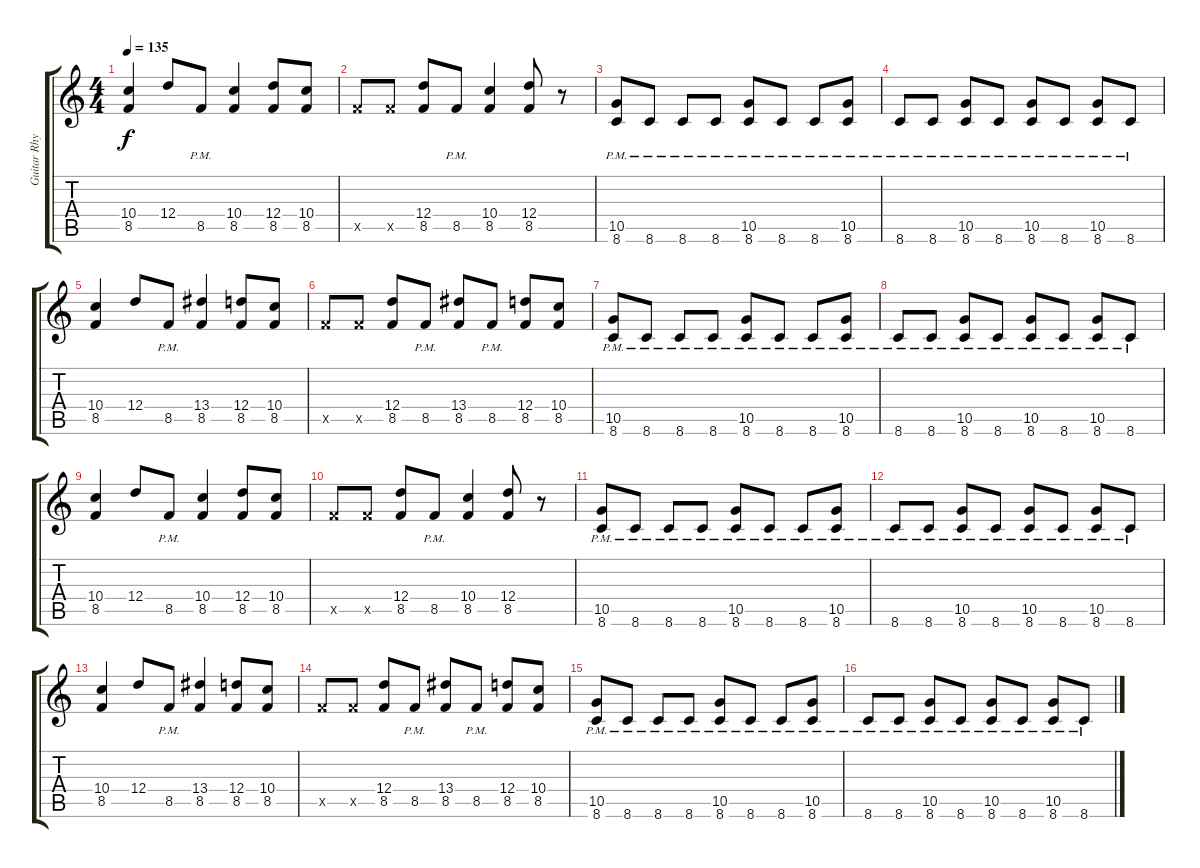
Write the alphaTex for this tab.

\track ("Guitar Rhythm" "Guitar Rhy") {instrument distortionguitar}
\staff {score tabs}
\tuning (E4 B3 G3 D3 A2 E2) {hide}
\ts (4 4)
\tempo 135
\clef g2
\ks c
(10.4 8.5).4{dy f} 12.4.8 8.5{pm}.8 (10.4 8.5).4 (12.4 8.5).8 (10.4 8.5).8 |
8.5{x}.8 8.5{x}.8 (12.4 8.5).8 8.5{pm}.8 (10.4 8.5).4 (12.4 8.5).8 r.8 |
(10.5{pm} 8.6{pm}).8 8.6{pm}.8 8.6{pm}.8 8.6{pm}.8 (10.5{pm} 8.6{pm}).8 8.6{pm}.8 8.6{pm}.8 (10.5{pm} 8.6{pm}).8 |
8.6{pm}.8 8.6{pm}.8 (10.5{pm} 8.6{pm}).8 8.6{pm}.8 (10.5{pm} 8.6{pm}).8 8.6{pm}.8 (10.5{pm} 8.6{pm}).8 8.6{pm}.8 |
(10.4 8.5).4 12.4.8 8.5{pm}.8 (13.4 8.5).4 (12.4 8.5).8 (10.4 8.5).8 |
8.5{x}.8 8.5{x}.8 (12.4 8.5).8 8.5{pm}.8 (13.4 8.5).8 8.5{pm}.8 (12.4 8.5).8 (10.4 8.5).8 |
(10.5{pm} 8.6{pm}).8 8.6{pm}.8 8.6{pm}.8 8.6{pm}.8 (10.5{pm} 8.6{pm}).8 8.6{pm}.8 8.6{pm}.8 (10.5{pm} 8.6{pm}).8 |
8.6{pm}.8 8.6{pm}.8 (10.5{pm} 8.6{pm}).8 8.6{pm}.8 (10.5{pm} 8.6{pm}).8 8.6{pm}.8 (10.5{pm} 8.6{pm}).8 8.6{pm}.8 |
(10.4 8.5).4 12.4.8 8.5{pm}.8 (10.4 8.5).4 (12.4 8.5).8 (10.4 8.5).8 |
8.5{x}.8 8.5{x}.8 (12.4 8.5).8 8.5{pm}.8 (10.4 8.5).4 (12.4 8.5).8 r.8 |
(10.5{pm} 8.6{pm}).8 8.6{pm}.8 8.6{pm}.8 8.6{pm}.8 (10.5{pm} 8.6{pm}).8 8.6{pm}.8 8.6{pm}.8 (10.5{pm} 8.6{pm}).8 |
8.6{pm}.8 8.6{pm}.8 (10.5{pm} 8.6{pm}).8 8.6{pm}.8 (10.5{pm} 8.6{pm}).8 8.6{pm}.8 (10.5{pm} 8.6{pm}).8 8.6{pm}.8 |
(10.4 8.5).4 12.4.8 8.5{pm}.8 (13.4 8.5).4 (12.4 8.5).8 (10.4 8.5).8 |
8.5{x}.8 8.5{x}.8 (12.4 8.5).8 8.5{pm}.8 (13.4 8.5).8 8.5{pm}.8 (12.4 8.5).8 (10.4 8.5).8 |
(10.5{pm} 8.6{pm}).8 8.6{pm}.8 8.6{pm}.8 8.6{pm}.8 (10.5{pm} 8.6{pm}).8 8.6{pm}.8 8.6{pm}.8 (10.5{pm} 8.6{pm}).8 |
8.6{pm}.8 8.6{pm}.8 (10.5{pm} 8.6{pm}).8 8.6{pm}.8 (10.5{pm} 8.6{pm}).8 8.6{pm}.8 (10.5{pm} 8.6{pm}).8 8.6{pm}.8
